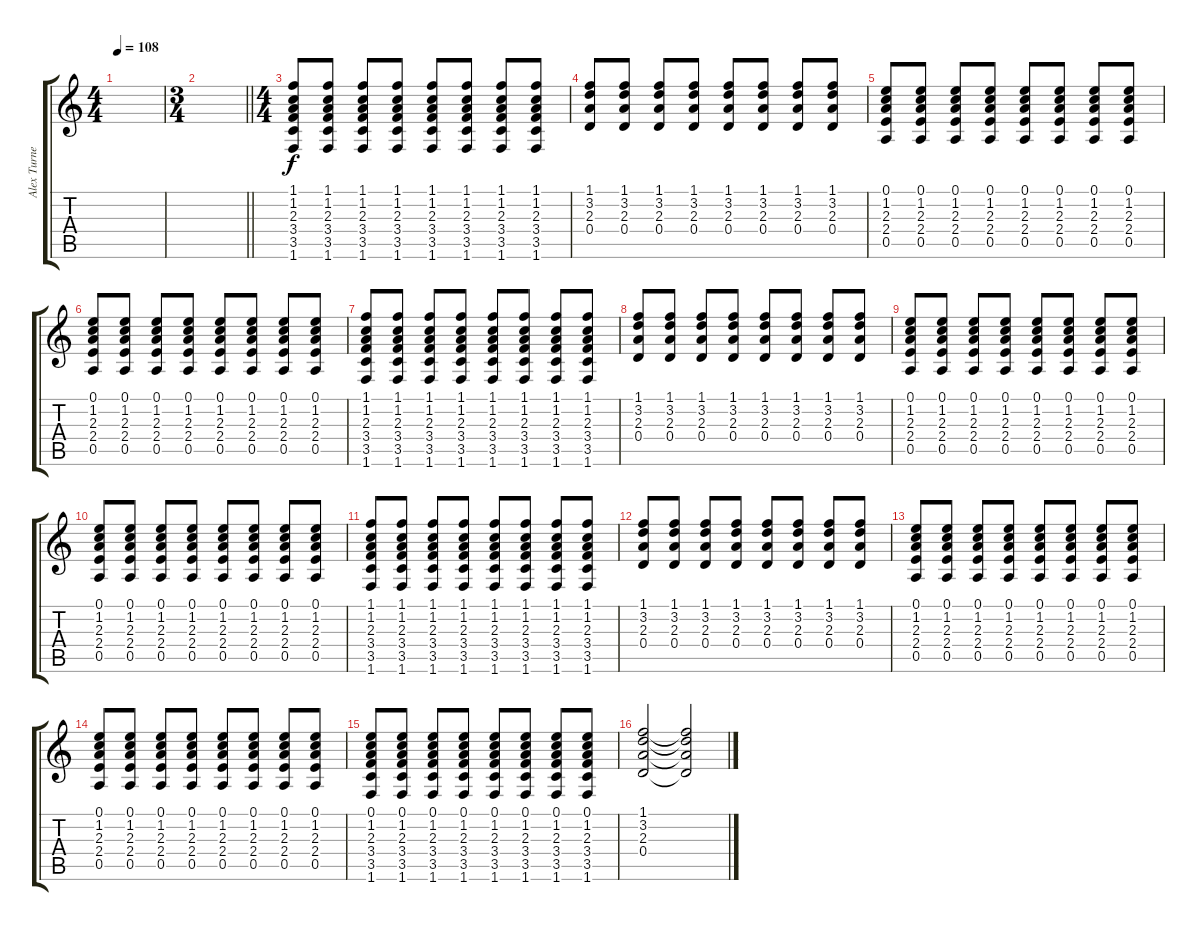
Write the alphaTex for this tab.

\track ("Alex Turner" "Alex Turne") {instrument overdrivenguitar}
\staff {score tabs}
\tuning (E4 B3 G3 D3 A2 E2) {hide}
\ts (4 4)
\tempo 108
\clef g2
\ks c
|
\ts (3 4)
\barLineRight lightlight
|
\ts (4 4)
(1.1 1.2 2.3 3.4 3.5 1.6).8 (1.1 1.2 2.3 3.4 3.5 1.6).8 (1.1 1.2 2.3 3.4 3.5 1.6).8 (1.1 1.2 2.3 3.4 3.5 1.6).8 (1.1 1.2 2.3 3.4 3.5 1.6).8 (1.1 1.2 2.3 3.4 3.5 1.6).8 (1.1 1.2 2.3 3.4 3.5 1.6).8 (1.1 1.2 2.3 3.4 3.5 1.6).8 |
(1.1 3.2 2.3 0.4).8 (1.1 3.2 2.3 0.4).8 (1.1 3.2 2.3 0.4).8 (1.1 3.2 2.3 0.4).8 (1.1 3.2 2.3 0.4).8 (1.1 3.2 2.3 0.4).8 (1.1 3.2 2.3 0.4).8 (1.1 3.2 2.3 0.4).8 |
(0.1 1.2 2.3 2.4 0.5).8 (0.1 1.2 2.3 2.4 0.5).8 (0.1 1.2 2.3 2.4 0.5).8 (0.1 1.2 2.3 2.4 0.5).8 (0.1 1.2 2.3 2.4 0.5).8 (0.1 1.2 2.3 2.4 0.5).8 (0.1 1.2 2.3 2.4 0.5).8 (0.1 1.2 2.3 2.4 0.5).8 |
(0.1 1.2 2.3 2.4 0.5).8 (0.1 1.2 2.3 2.4 0.5).8 (0.1 1.2 2.3 2.4 0.5).8 (0.1 1.2 2.3 2.4 0.5).8 (0.1 1.2 2.3 2.4 0.5).8 (0.1 1.2 2.3 2.4 0.5).8 (0.1 1.2 2.3 2.4 0.5).8 (0.1 1.2 2.3 2.4 0.5).8 |
(1.1 1.2 2.3 3.4 3.5 1.6).8 (1.1 1.2 2.3 3.4 3.5 1.6).8 (1.1 1.2 2.3 3.4 3.5 1.6).8 (1.1 1.2 2.3 3.4 3.5 1.6).8 (1.1 1.2 2.3 3.4 3.5 1.6).8 (1.1 1.2 2.3 3.4 3.5 1.6).8 (1.1 1.2 2.3 3.4 3.5 1.6).8 (1.1 1.2 2.3 3.4 3.5 1.6).8 |
(1.1 3.2 2.3 0.4).8 (1.1 3.2 2.3 0.4).8 (1.1 3.2 2.3 0.4).8 (1.1 3.2 2.3 0.4).8 (1.1 3.2 2.3 0.4).8 (1.1 3.2 2.3 0.4).8 (1.1 3.2 2.3 0.4).8 (1.1 3.2 2.3 0.4).8 |
(0.1 1.2 2.3 2.4 0.5).8 (0.1 1.2 2.3 2.4 0.5).8 (0.1 1.2 2.3 2.4 0.5).8 (0.1 1.2 2.3 2.4 0.5).8 (0.1 1.2 2.3 2.4 0.5).8 (0.1 1.2 2.3 2.4 0.5).8 (0.1 1.2 2.3 2.4 0.5).8 (0.1 1.2 2.3 2.4 0.5).8 |
(0.1 1.2 2.3 2.4 0.5).8 (0.1 1.2 2.3 2.4 0.5).8 (0.1 1.2 2.3 2.4 0.5).8 (0.1 1.2 2.3 2.4 0.5).8 (0.1 1.2 2.3 2.4 0.5).8 (0.1 1.2 2.3 2.4 0.5).8 (0.1 1.2 2.3 2.4 0.5).8 (0.1 1.2 2.3 2.4 0.5).8 |
(1.1 1.2 2.3 3.4 3.5 1.6).8 (1.1 1.2 2.3 3.4 3.5 1.6).8 (1.1 1.2 2.3 3.4 3.5 1.6).8 (1.1 1.2 2.3 3.4 3.5 1.6).8 (1.1 1.2 2.3 3.4 3.5 1.6).8 (1.1 1.2 2.3 3.4 3.5 1.6).8 (1.1 1.2 2.3 3.4 3.5 1.6).8 (1.1 1.2 2.3 3.4 3.5 1.6).8 |
(1.1 3.2 2.3 0.4).8 (1.1 3.2 2.3 0.4).8 (1.1 3.2 2.3 0.4).8 (1.1 3.2 2.3 0.4).8 (1.1 3.2 2.3 0.4).8 (1.1 3.2 2.3 0.4).8 (1.1 3.2 2.3 0.4).8 (1.1 3.2 2.3 0.4).8 |
(0.1 1.2 2.3 2.4 0.5).8 (0.1 1.2 2.3 2.4 0.5).8 (0.1 1.2 2.3 2.4 0.5).8 (0.1 1.2 2.3 2.4 0.5).8 (0.1 1.2 2.3 2.4 0.5).8 (0.1 1.2 2.3 2.4 0.5).8 (0.1 1.2 2.3 2.4 0.5).8 (0.1 1.2 2.3 2.4 0.5).8 |
(0.1 1.2 2.3 2.4 0.5).8 (0.1 1.2 2.3 2.4 0.5).8 (0.1 1.2 2.3 2.4 0.5).8 (0.1 1.2 2.3 2.4 0.5).8 (0.1 1.2 2.3 2.4 0.5).8 (0.1 1.2 2.3 2.4 0.5).8 (0.1 1.2 2.3 2.4 0.5).8 (0.1 1.2 2.3 2.4 0.5).8 |
(0.1 1.2 2.3 3.4 3.5 1.6).8 (0.1 1.2 2.3 3.4 3.5 1.6).8 (0.1 1.2 2.3 3.4 3.5 1.6).8 (0.1 1.2 2.3 3.4 3.5 1.6).8 (0.1 1.2 2.3 3.4 3.5 1.6).8 (0.1 1.2 2.3 3.4 3.5 1.6).8 (0.1 1.2 2.3 3.4 3.5 1.6).8 (0.1 1.2 2.3 3.4 3.5 1.6).8 |
(1.1 3.2 2.3 0.4).2 (1.1{t} 3.2{t} 2.3{t} 0.4{t}).2
